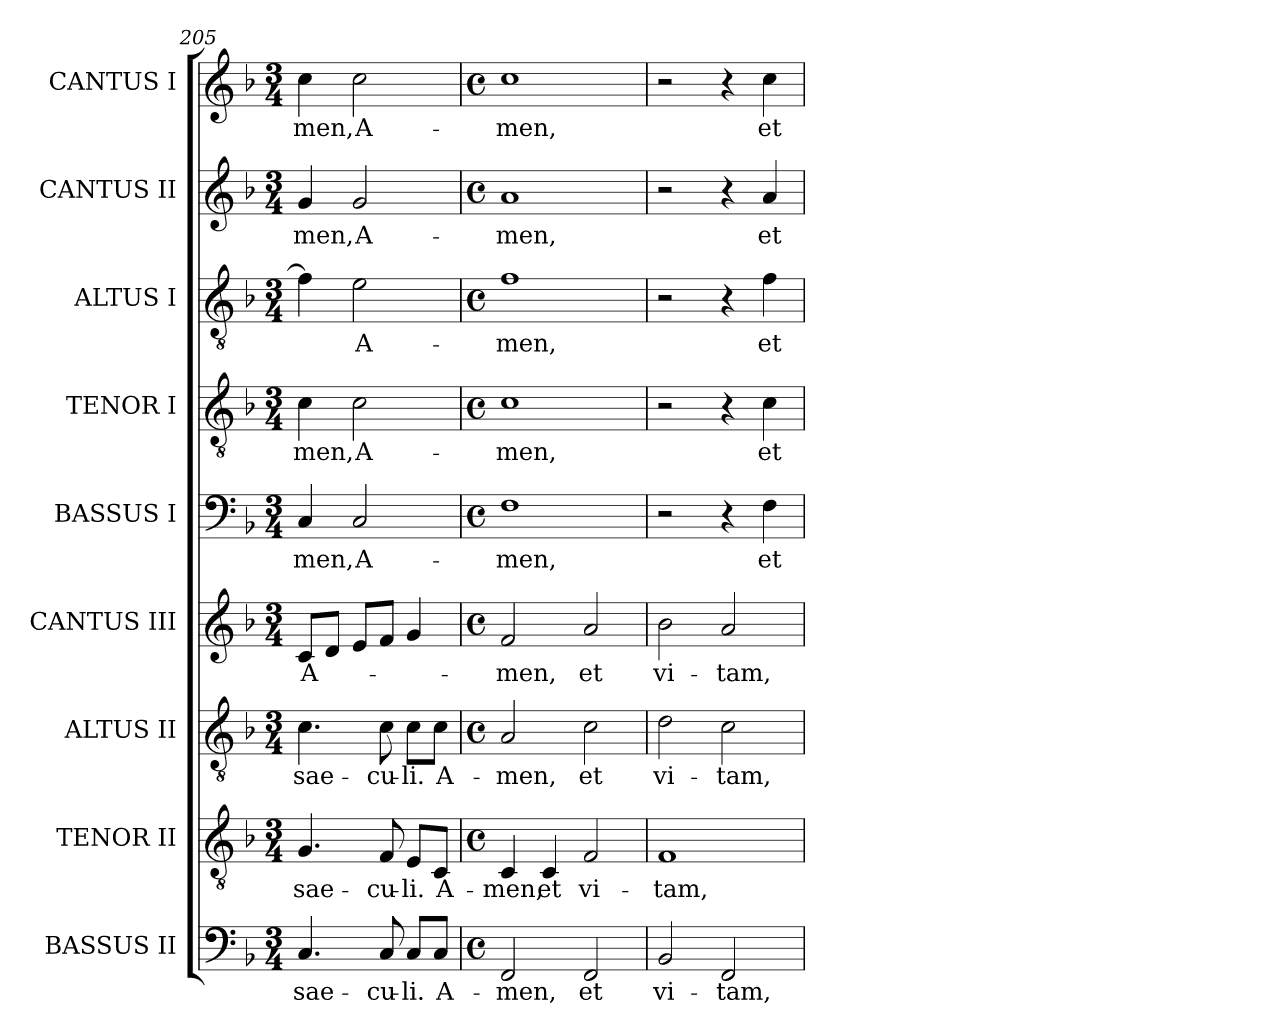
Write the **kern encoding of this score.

**kern	**text	**kern	**text	**kern	**text	**kern	**text	**kern	**text	**kern	**text	**kern	**text	**kern	**text	**kern	**text
*part9	*part9	*part8	*part8	*part7	*part7	*part6	*part6	*part5	*part5	*part4	*part4	*part3	*part3	*part2	*part2	*part1	*part1
*staff9	*staff9	*staff8	*staff8	*staff7	*staff7	*staff6	*staff6	*staff5	*staff5	*staff4	*staff4	*staff3	*staff3	*staff2	*staff2	*staff1	*staff1
*I"BASSUS II	*	*I"TENOR II	*	*I"ALTUS II	*	*I"CANTUS III	*	*I"BASSUS I	*	*I"TENOR I	*	*I"ALTUS I	*	*I"CANTUS II	*	*I"CANTUS I	*
*I'B. II	*	*I'T. II	*	*I'A. II	*	*I'C. III	*	*I'B. I	*	*I'T. I	*	*I'A. I	*	*I'C. II	*	*I'C. I	*
*clefF4	*	*clefGv2	*	*clefGv2	*	*clefG2	*	*clefF4	*	*clefGv2	*	*clefGv2	*	*clefG2	*	*clefG2	*
*	*	*ITrd7c12	*	*ITrd7c12	*	*	*	*	*	*ITrd7c12	*	*ITrd7c12	*	*	*	*	*
*k[b-]	*	*k[b-]	*	*k[b-]	*	*k[b-]	*	*k[b-]	*	*k[b-]	*	*k[b-]	*	*k[b-]	*	*k[b-]	*
*F:	*	*F:	*	*F:	*	*F:	*	*F:	*	*F:	*	*F:	*	*F:	*	*F:	*
*M3/4	*	*M3/4	*	*M3/4	*	*M3/4	*	*M3/4	*	*M3/4	*	*M3/4	*	*M3/4	*	*M3/4	*
=205	=205	=205	=205	=205	=205	=205	=205	=205	=205	=205	=205	=205	=205	=205	=205	=205	=205
!	!LO:LY:b:color=#000000	!	!	!	!	!	!	!	!	!	!	!	!	!	!	!	!
!	!	!	!LO:LY:b:color=#000000	!	!	!	!	!	!	!	!	!	!	!	!	!	!
!	!	!	!	!	!LO:LY:b:color=#000000	!	!	!	!	!	!	!	!	!	!	!	!
!	!	!	!	!	!	!	!LO:LY:b:color=#000000	!	!	!	!	!	!	!	!	!	!
!	!	!	!	!	!	!	!	!	!LO:LY:b:color=#000000	!	!	!	!	!	!	!	!
!	!	!	!	!	!	!	!	!	!	!	!LO:LY:b:color=#000000	!	!	!	!	!	!
!	!	!	!	!	!	!	!	!	!	!	!	!	!	!	!LO:LY:b:color=#000000	!	!
!	!	!	!	!	!	!	!	!	!	!	!	!	!	!	!	!	!LO:LY:b:color=#000000
4.Ci/	sae-	4.GGi/	sae-	4.Ci\	sae-	8ci/L	A-	4Ci/	-men,	4Ci\	-men,	4Fi\]	.	4gi/	-men,	4cci\	-men,
.	.	.	.	.	.	8di/J	.	.	.	.	.	.	.	.	.	.	.
!	!	!	!	!	!	!	!	!	!LO:LY:b:color=#000000	!	!	!	!	!	!	!	!
!	!	!	!	!	!	!	!	!	!	!	!LO:LY:b:color=#000000	!	!	!	!	!	!
!	!	!	!	!	!	!	!	!	!	!	!	!	!LO:LY:b:color=#000000	!	!	!	!
!	!	!	!	!	!	!	!	!	!	!	!	!	!	!	!LO:LY:b:color=#000000	!	!
!	!	!	!	!	!	!	!	!	!	!	!	!	!	!	!	!	!LO:LY:b:color=#000000
.	.	.	.	.	.	8ei/L	.	2Ci/	A-	2Ci\	A-	2Ei\	A-	2gi/	A-	2cci\	A-
!	!LO:LY:b:color=#000000	!	!	!	!	!	!	!	!	!	!	!	!	!	!	!	!
!	!	!	!LO:LY:b:color=#000000	!	!	!	!	!	!	!	!	!	!	!	!	!	!
!	!	!	!	!	!LO:LY:b:color=#000000	!	!	!	!	!	!	!	!	!	!	!	!
8Ci/	-cu-	8FFi/	-cu-	8Ci\	-cu-	8fi/J	.	.	.	.	.	.	.	.	.	.	.
!	!LO:LY:b:color=#000000	!	!	!	!	!	!	!	!	!	!	!	!	!	!	!	!
!	!	!	!LO:LY:b:color=#000000	!	!	!	!	!	!	!	!	!	!	!	!	!	!
!	!	!	!	!	!LO:LY:b:color=#000000	!	!	!	!	!	!	!	!	!	!	!	!
8Ci/L	-li.	8EEi/L	-li.	8Ci\L	-li.	4gi/	.	.	.	.	.	.	.	.	.	.	.
!	!LO:LY:b:color=#000000	!	!	!	!	!	!	!	!	!	!	!	!	!	!	!	!
!	!	!	!LO:LY:b:color=#000000	!	!	!	!	!	!	!	!	!	!	!	!	!	!
!	!	!	!	!	!LO:LY:b:color=#000000	!	!	!	!	!	!	!	!	!	!	!	!
8Ci/J	A-	8CCi/J	A-	8Ci\J	A-	.	.	.	.	.	.	.	.	.	.	.	.
=206	=206	=206	=206	=206	=206	=206	=206	=206	=206	=206	=206	=206	=206	=206	=206	=206	=206
*M4/4	*	*M4/4	*	*M4/4	*	*M4/4	*	*M4/4	*	*M4/4	*	*M4/4	*	*M4/4	*	*M4/4	*
*met(c)	*	*met(c)	*	*met(c)	*	*met(c)	*	*met(c)	*	*met(c)	*	*met(c)	*	*met(c)	*	*met(c)	*
!	!LO:LY:b:color=#000000	!	!	!	!	!	!	!	!	!	!	!	!	!	!	!	!
!	!	!	!LO:LY:b:color=#000000	!	!	!	!	!	!	!	!	!	!	!	!	!	!
!	!	!	!	!	!LO:LY:b:color=#000000	!	!	!	!	!	!	!	!	!	!	!	!
!	!	!	!	!	!	!	!LO:LY:b:color=#000000	!	!	!	!	!	!	!	!	!	!
!	!	!	!	!	!	!	!	!	!LO:LY:b:color=#000000	!	!	!	!	!	!	!	!
!	!	!	!	!	!	!	!	!	!	!	!LO:LY:b:color=#000000	!	!	!	!	!	!
!	!	!	!	!	!	!	!	!	!	!	!	!	!LO:LY:b:color=#000000	!	!	!	!
!	!	!	!	!	!	!	!	!	!	!	!	!	!	!	!LO:LY:b:color=#000000	!	!
!	!	!	!	!	!	!	!	!	!	!	!	!	!	!	!	!	!LO:LY:b:color=#000000
2FFi/	-men,	4CCi/	-men,	2AAi/	-men,	2fi/	-men,	1Fi	-men,	1Ci	-men,	1Fi	-men,	1ai	-men,	1cci	-men,
!	!	!	!LO:LY:b:color=#000000	!	!	!	!	!	!	!	!	!	!	!	!	!	!
.	.	4CCi/	et	.	.	.	.	.	.	.	.	.	.	.	.	.	.
!	!LO:LY:b:color=#000000	!	!	!	!	!	!	!	!	!	!	!	!	!	!	!	!
!	!	!	!LO:LY:b:color=#000000	!	!	!	!	!	!	!	!	!	!	!	!	!	!
!	!	!	!	!	!LO:LY:b:color=#000000	!	!	!	!	!	!	!	!	!	!	!	!
!	!	!	!	!	!	!	!LO:LY:b:color=#000000	!	!	!	!	!	!	!	!	!	!
2FFi/	et	2FFi/	vi-	2Ci\	et	2ai/	et	.	.	.	.	.	.	.	.	.	.
=207	=207	=207	=207	=207	=207	=207	=207	=207	=207	=207	=207	=207	=207	=207	=207	=207	=207
!	!LO:LY:b:color=#000000	!	!	!	!	!	!	!	!	!	!	!	!	!	!	!	!
!	!	!	!LO:LY:b:color=#000000	!	!	!	!	!	!	!	!	!	!	!	!	!	!
!	!	!	!	!	!LO:LY:b:color=#000000	!	!	!	!	!	!	!	!	!	!	!	!
!	!	!	!	!	!	!	!LO:LY:b:color=#000000	!	!	!	!	!	!	!	!	!	!
2BB-i/	vi-	1FFi	-tam,	2Di\	vi-	2b-i\	vi-	2r	.	2r	.	2r	.	2r	.	2r	.
!	!LO:LY:b:color=#000000	!	!	!	!	!	!	!	!	!	!	!	!	!	!	!	!
!	!	!	!	!	!LO:LY:b:color=#000000	!	!	!	!	!	!	!	!	!	!	!	!
!	!	!	!	!	!	!	!LO:LY:b:color=#000000	!	!	!	!	!	!	!	!	!	!
2FFi/	-tam,	.	.	2Ci\	-tam,	2ai/	-tam,	4r	.	4r	.	4r	.	4r	.	4r	.
!	!	!	!	!	!	!	!	!	!LO:LY:b:color=#000000	!	!	!	!	!	!	!	!
!	!	!	!	!	!	!	!	!	!	!	!LO:LY:b:color=#000000	!	!	!	!	!	!
!	!	!	!	!	!	!	!	!	!	!	!	!	!LO:LY:b:color=#000000	!	!	!	!
!	!	!	!	!	!	!	!	!	!	!	!	!	!	!	!LO:LY:b:color=#000000	!	!
!	!	!	!	!	!	!	!	!	!	!	!	!	!	!	!	!	!LO:LY:b:color=#000000
.	.	.	.	.	.	.	.	4Fi\	et	4Ci\	et	4Fi\	et	4ai/	et	4cci\	et
=	=	=	=	=	=	=	=	=	=	=	=	=	=	=	=	=	=
*-	*-	*-	*-	*-	*-	*-	*-	*-	*-	*-	*-	*-	*-	*-	*-	*-	*-
